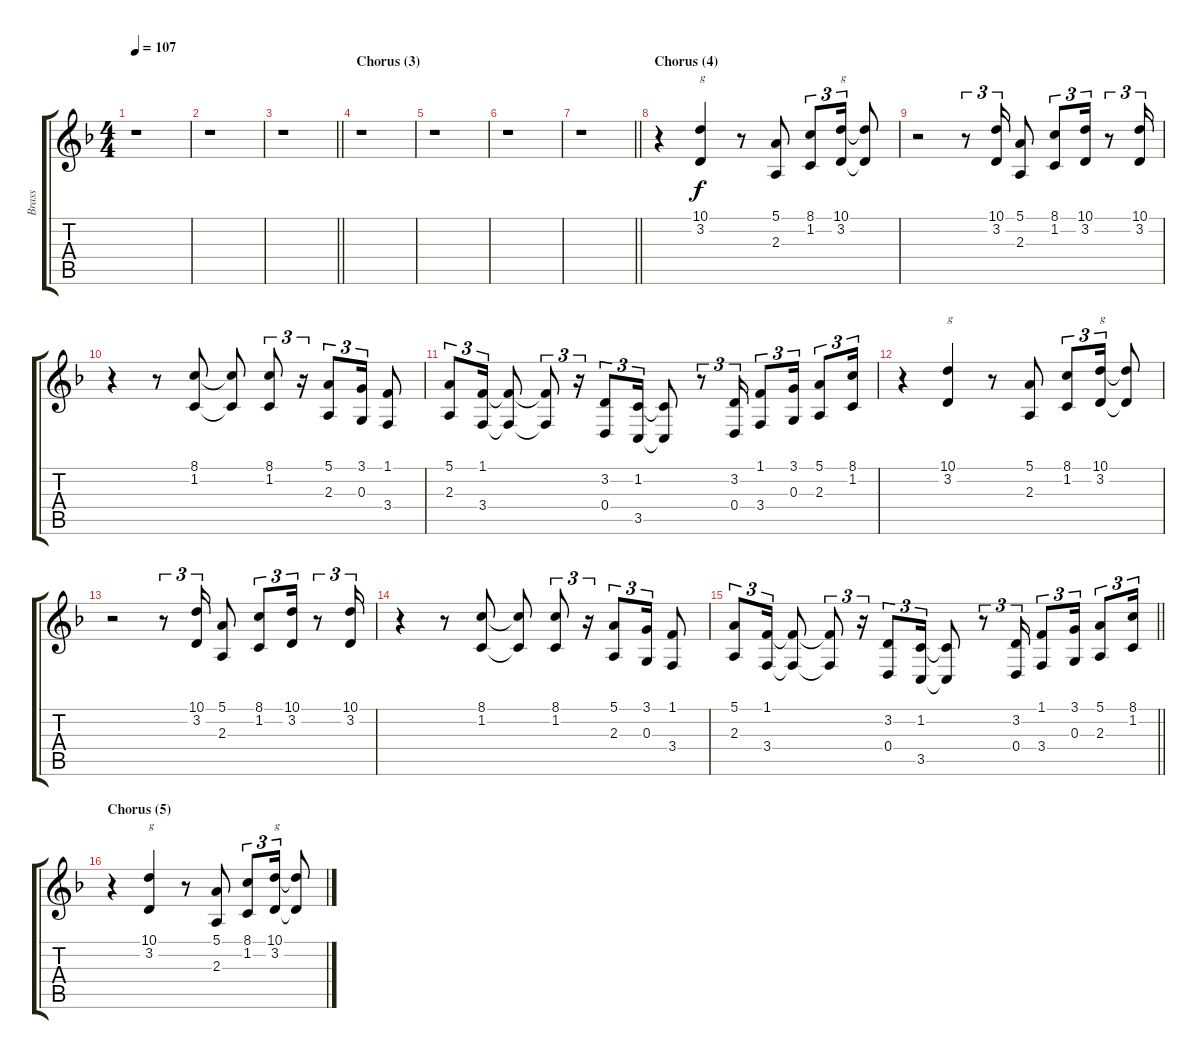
\track ("Brass" "Brass") {instrument brasssection}
\staff {score tabs}
\tuning (E4 B3 G3 D3 A2 E2) {hide}
\ts (4 4)
\tempo 107
\clef g2
\ks dminor
r.1{dy f} |
r.1 |
\barLineRight lightlight
r.1 |
\section ("" "Chorus (3)")
r.1 |
r.1 |
r.1 |
\barLineRight lightlight
r.1 |
\section ("" "Chorus (4)")
r.4 (10.1 3.2).4{txt "g"} r.8 (5.1 2.3).8 (8.1 1.2).8{tu (3 2)} (10.1 3.2).16{tu (3 2) txt "g"} (10.1{t} 3.2{t}).8 |
r.2 r.8{tu (3 2)} (10.1 3.2).16{tu (3 2)} (5.1 2.3).8 (8.1 1.2).8{tu (3 2)} (10.1 3.2).16{tu (3 2)} r.8{tu (3 2)} (10.1 3.2).16{tu (3 2)} |
r.4 r.8 (8.1 1.2).8 (8.1{t} 1.2{t}).8 (8.1 1.2).8{tu (3 2)} r.16{tu (3 2)} (5.1 2.3).8{tu (3 2)} (3.1 0.3).16{tu (3 2)} (1.1 3.4).8 |
(5.1 2.3).8{tu (3 2)} (1.1 3.4).16{tu (3 2)} (1.1{t} 3.4{t}).8 (1.1{t} 3.4{t}).8{tu (3 2)} r.16{tu (3 2)} (3.2 0.4).8{tu (3 2)} (1.2 3.5).16{tu (3 2)} (1.2{t} 3.5{t}).8 r.8{tu (3 2)} (3.2 0.4).16{tu (3 2)} (1.1 3.4).8{tu (3 2)} (3.1 0.3).16{tu (3 2)} (5.1 2.3).8{tu (3 2)} (8.1 1.2).16{tu (3 2)} |
r.4 (10.1 3.2).4{txt "g"} r.8 (5.1 2.3).8 (8.1 1.2).8{tu (3 2)} (10.1 3.2).16{tu (3 2) txt "g"} (10.1{t} 3.2{t}).8 |
r.2 r.8{tu (3 2)} (10.1 3.2).16{tu (3 2)} (5.1 2.3).8 (8.1 1.2).8{tu (3 2)} (10.1 3.2).16{tu (3 2)} r.8{tu (3 2)} (10.1 3.2).16{tu (3 2)} |
r.4 r.8 (8.1 1.2).8 (8.1{t} 1.2{t}).8 (8.1 1.2).8{tu (3 2)} r.16{tu (3 2)} (5.1 2.3).8{tu (3 2)} (3.1 0.3).16{tu (3 2)} (1.1 3.4).8 |
\barLineRight lightlight
(5.1 2.3).8{tu (3 2)} (1.1 3.4).16{tu (3 2)} (1.1{t} 3.4{t}).8 (1.1{t} 3.4{t}).8{tu (3 2)} r.16{tu (3 2)} (3.2 0.4).8{tu (3 2)} (1.2 3.5).16{tu (3 2)} (1.2{t} 3.5{t}).8 r.8{tu (3 2)} (3.2 0.4).16{tu (3 2)} (1.1 3.4).8{tu (3 2)} (3.1 0.3).16{tu (3 2)} (5.1 2.3).8{tu (3 2)} (8.1 1.2).16{tu (3 2)} |
\section ("" "Chorus (5)")
r.4 (10.1 3.2).4{txt "g"} r.8 (5.1 2.3).8 (8.1 1.2).8{tu (3 2)} (10.1 3.2).16{tu (3 2) txt "g"} (10.1{t} 3.2{t}).8
